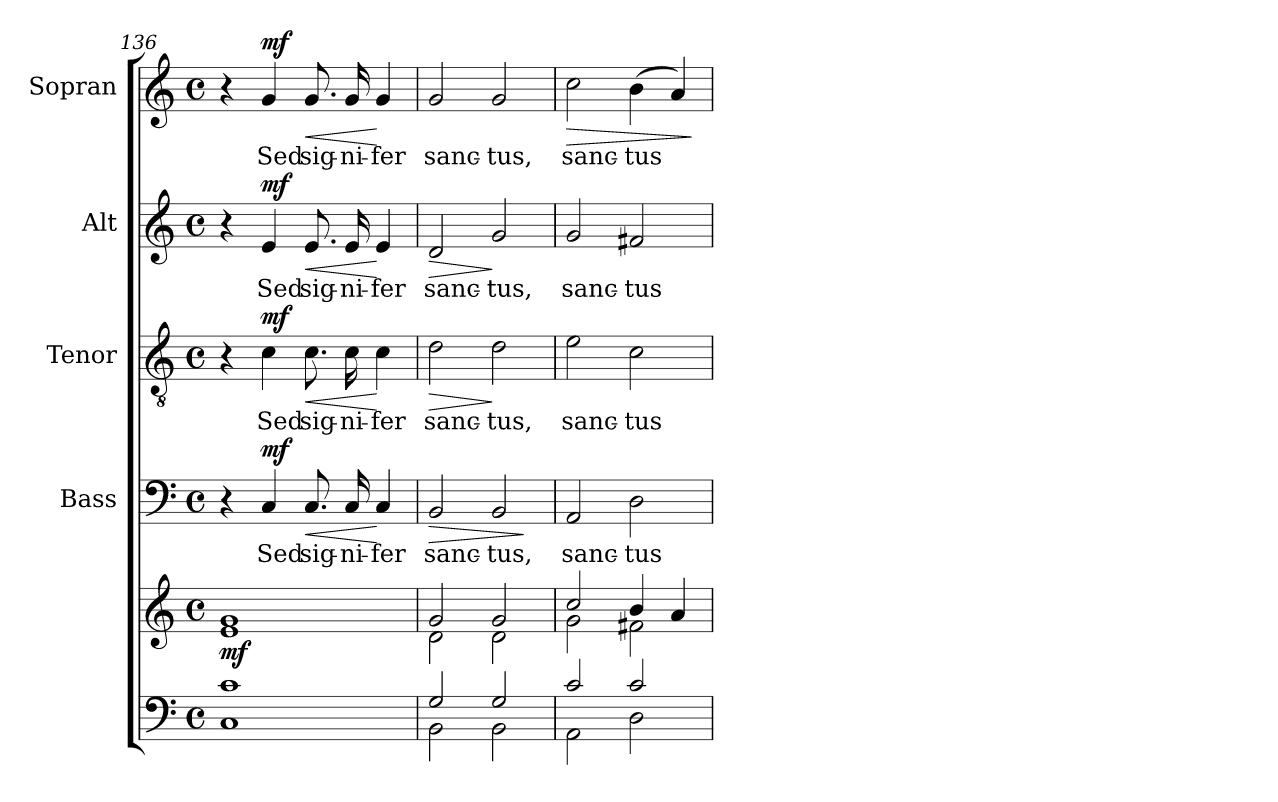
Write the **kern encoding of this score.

**kern	**kern	**dynam	**kern	**text	**dynam	**kern	**text	**dynam	**kern	**text	**dynam	**kern	**text	**dynam
*part5	*part5	*part5	*part4	*part4	*part4	*part3	*part3	*part3	*part2	*part2	*part2	*part1	*part1	*part1
*staff6	*staff5	*staff5/6	*staff4	*staff4	*staff4	*staff3	*staff3	*staff3	*staff2	*staff2	*staff2	*staff1	*staff1	*staff1
*	*	*	*I"Bass	*	*	*I"Tenor	*	*	*I"Alt	*	*	*I"Sopran	*	*
*	*	*	*I'B.	*	*	*I'T.	*	*	*I'A.	*	*	*I'S.	*	*
*clefF4	*clefG2	*	*clefF4	*	*	*clefGv2	*	*	*clefG2	*	*	*clefG2	*	*
*k[]	*k[]	*	*k[]	*	*	*k[]	*	*	*k[]	*	*	*k[]	*	*
*C:	*C:	*	*C:	*	*	*C:	*	*	*C:	*	*	*C:	*	*
*M4/4	*M4/4	*	*M4/4	*	*	*M4/4	*	*	*M4/4	*	*	*M4/4	*	*
*met(c)	*met(c)	*	*met(c)	*	*	*met(c)	*	*	*met(c)	*	*	*met(c)	*	*
=136	=136	=136	=136	=136	=136	=136	=136	=136	=136	=136	=136	=136	=136	=136
*^	*^	*	*	*	*	*	*	*	*	*	*	*	*	*
!	!	!	!	!LO:DY:b	!	!	!	!	!	!	!	!	!	!	!	!
1c	1C	1g	1e	mf	4r	.	.	4r	.	.	4r	.	.	4r	.	.
!	!	!	!	!	!	!LO:LY:b	!LO:DY:a	!	!LO:LY:b	!LO:DY:a	!	!LO:LY:b	!LO:DY:a	!	!LO:LY:b	!LO:DY:a
.	.	.	.	.	4C/	Sed	mf	4c\	Sed	mf	4e/	Sed	mf	4g/	Sed	mf
!	!	!	!	!	!	!LO:LY:b	!LO:HP:b	!	!LO:LY:b	!LO:HP:b	!	!LO:LY:b	!LO:HP:b	!	!LO:LY:b	!LO:HP:b
.	.	.	.	.	8.C/	sig-	<	8.c\	sig-	<	8.e/	sig-	<	8.g/	sig-	<
!	!	!	!	!	!	!LO:LY:b	!	!	!LO:LY:b	!	!	!LO:LY:b	!	!	!LO:LY:b	!
.	.	.	.	.	16C/	-ni-	.	16c\	-ni-	.	16e/	-ni-	.	16g/	-ni-	.
!	!	!	!	!	!	!LO:LY:b	!	!	!LO:LY:b	!	!	!LO:LY:b	!	!	!LO:LY:b	!
.	.	.	.	.	4C/	-fer	[	4c\	-fer	[	4e/	-fer	[	4g/	-fer	[
!!LO:LB:g=z
=137	=137	=137	=137	=137	=137	=137	=137	=137	=137	=137	=137	=137	=137	=137	=137	=137
!	!	!	!	!	!	!LO:LY:b	!LO:HP:b	!	!LO:LY:b	!LO:HP:b	!	!LO:LY:b	!LO:HP:b	!	!LO:LY:b	!
2G/	2BB\	2g/	2d\	.	2BB/	sanc-	>	2d\	sanc-	>	2d/	sanc-	>	2g/	sanc-	.
!	!	!	!	!	!	!LO:LY:b	!	!	!LO:LY:b	!	!	!LO:LY:b	!	!	!LO:LY:b	!
2G/	2BB\	2g/	2d\	.	2BB/	-tus,	.	2d\	-tus,	]	2g/	-tus,	]	2g/	-tus,	.
*v	*v	*	*	*	*	*	*	*	*	*	*	*	*	*	*	*
*	*v	*v	*	*	*	*	*	*	*	*	*	*	*	*	*
.	.	.	.	.	]	.	.	.	.	.	.	.	.	.
=138	=138	=138	=138	=138	=138	=138	=138	=138	=138	=138	=138	=138	=138	=138
*^	*^	*	*	*	*	*	*	*	*	*	*	*	*	*
!	!	!	!	!	!	!LO:LY:b	!	!	!LO:LY:b	!	!	!LO:LY:b	!	!	!LO:LY:b	!LO:HP:b
2c/	2AA\	2cc/	2g\	.	2AA/	sanc-	.	2e\	sanc-	.	2g/	sanc-	.	2cc\	sanc-	>
!	!	!	!	!	!	!LO:LY:b	!	!	!LO:LY:b	!	!	!LO:LY:b	!	!	!LO:LY:b	!
2c/	2D\	4b/	2f#X\	.	2D\	-tus	.	2c\	-tus	.	2f#X/	-tus	.	(>4b\	-tus	.
.	.	4a/	.	.	.	.	.	.	.	.	.	.	.	4a/)	.	.
*v	*v	*	*	*	*	*	*	*	*	*	*	*	*	*	*	*
*	*v	*v	*	*	*	*	*	*	*	*	*	*	*	*	*
.	.	.	.	.	.	.	.	.	.	.	.	.	.	]
=	=	=	=	=	=	=	=	=	=	=	=	=	=	=
*-	*-	*-	*-	*-	*-	*-	*-	*-	*-	*-	*-	*-	*-	*-
